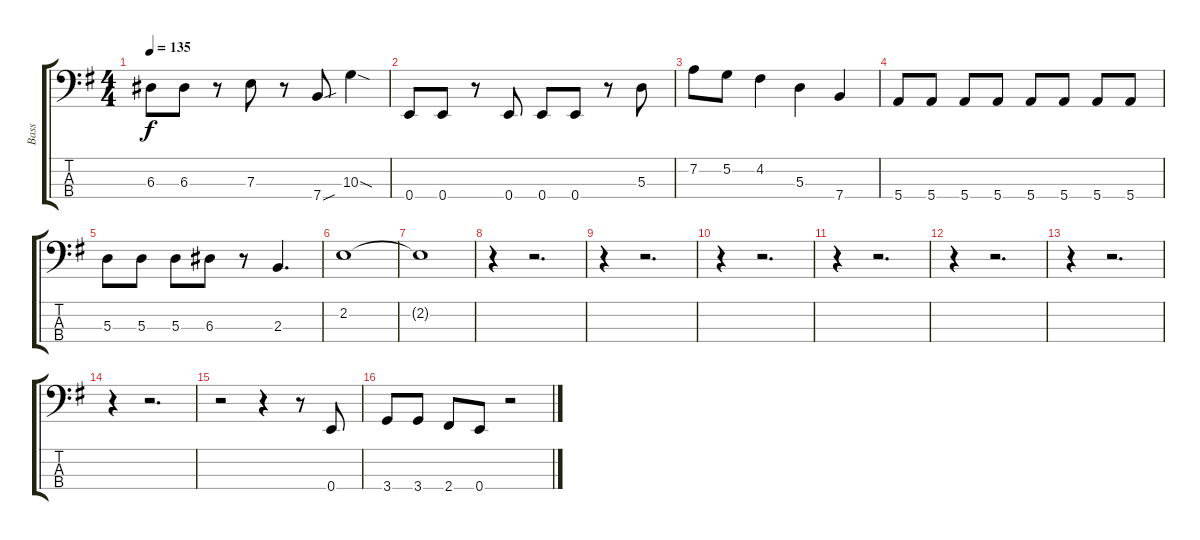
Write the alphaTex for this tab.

\track ("Bass" "Bass") {instrument electricbassfinger}
\staff {score tabs}
\tuning (G2 D2 A1 E1) {hide}
\ts (4 4)
\tempo 135
\clef f4
\ks g
6.3.8{dy f} 6.3.8 r.8 7.3.8 r.8 7.4{sou}.8 10.3{sod}.4 |
0.4.8 0.4.8 r.8 0.4.8 0.4.8 0.4.8 r.8 5.3.8 |
7.2.8 5.2.8 4.2.4 5.3.4 7.4.4 |
5.4.8 5.4.8 5.4.8 5.4.8 5.4.8 5.4.8 5.4.8 5.4.8 |
5.3.8 5.3.8 5.3.8 6.3.8 r.8 2.3.4{d} |
2.2.1 |
2.2{t}.1 |
r.4 r.2{d} |
r.4 r.2{d} |
r.4 r.2{d} |
r.4 r.2{d} |
r.4 r.2{d} |
r.4 r.2{d} |
r.4 r.2{d} |
r.2 r.4 r.8 0.4.8 |
3.4.8 3.4.8 2.4.8 0.4.8 r.2
